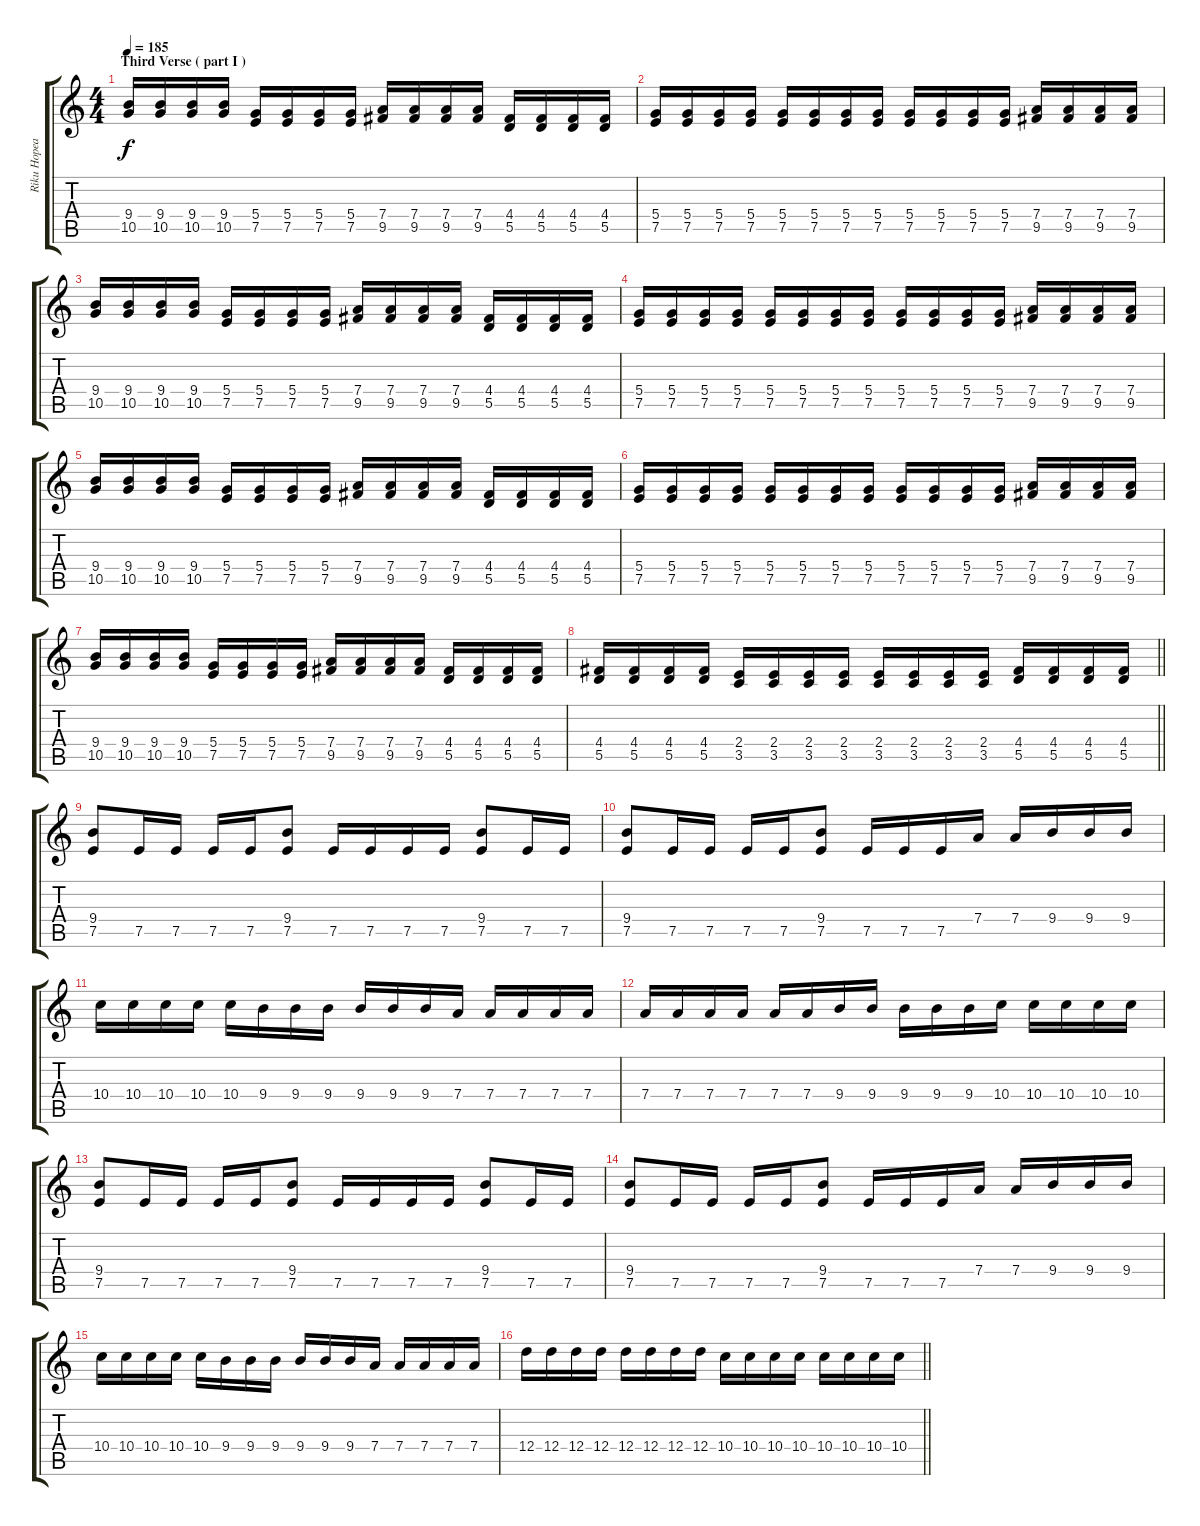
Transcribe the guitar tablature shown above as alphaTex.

\track ("Riku Hopeakoski '' K-oz ''" "Riku Hopea") {instrument overdrivenguitar}
\staff {score tabs}
\tuning (E4 B3 G3 D3 A2 E2) {hide}
\ts (4 4)
\section ("" "Third Verse ( part I )")
\tempo 185
\clef g2
\ks c
(9.4 10.5).16{dy f} (9.4 10.5).16 (9.4 10.5).16 (9.4 10.5).16 (5.4 7.5).16 (5.4 7.5).16 (5.4 7.5).16 (5.4 7.5).16 (7.4 9.5).16 (7.4 9.5).16 (7.4 9.5).16 (7.4 9.5).16 (4.4 5.5).16 (4.4 5.5).16 (4.4 5.5).16 (4.4 5.5).16 |
(5.4 7.5).16 (5.4 7.5).16 (5.4 7.5).16 (5.4 7.5).16 (5.4 7.5).16 (5.4 7.5).16 (5.4 7.5).16 (5.4 7.5).16 (5.4 7.5).16 (5.4 7.5).16 (5.4 7.5).16 (5.4 7.5).16 (7.4 9.5).16 (7.4 9.5).16 (7.4 9.5).16 (7.4 9.5).16 |
(9.4 10.5).16 (9.4 10.5).16 (9.4 10.5).16 (9.4 10.5).16 (5.4 7.5).16 (5.4 7.5).16 (5.4 7.5).16 (5.4 7.5).16 (7.4 9.5).16 (7.4 9.5).16 (7.4 9.5).16 (7.4 9.5).16 (4.4 5.5).16 (4.4 5.5).16 (4.4 5.5).16 (4.4 5.5).16 |
(5.4 7.5).16 (5.4 7.5).16 (5.4 7.5).16 (5.4 7.5).16 (5.4 7.5).16 (5.4 7.5).16 (5.4 7.5).16 (5.4 7.5).16 (5.4 7.5).16 (5.4 7.5).16 (5.4 7.5).16 (5.4 7.5).16 (7.4 9.5).16 (7.4 9.5).16 (7.4 9.5).16 (7.4 9.5).16 |
(9.4 10.5).16 (9.4 10.5).16 (9.4 10.5).16 (9.4 10.5).16 (5.4 7.5).16 (5.4 7.5).16 (5.4 7.5).16 (5.4 7.5).16 (7.4 9.5).16 (7.4 9.5).16 (7.4 9.5).16 (7.4 9.5).16 (4.4 5.5).16 (4.4 5.5).16 (4.4 5.5).16 (4.4 5.5).16 |
(5.4 7.5).16 (5.4 7.5).16 (5.4 7.5).16 (5.4 7.5).16 (5.4 7.5).16 (5.4 7.5).16 (5.4 7.5).16 (5.4 7.5).16 (5.4 7.5).16 (5.4 7.5).16 (5.4 7.5).16 (5.4 7.5).16 (7.4 9.5).16 (7.4 9.5).16 (7.4 9.5).16 (7.4 9.5).16 |
(9.4 10.5).16 (9.4 10.5).16 (9.4 10.5).16 (9.4 10.5).16 (5.4 7.5).16 (5.4 7.5).16 (5.4 7.5).16 (5.4 7.5).16 (7.4 9.5).16 (7.4 9.5).16 (7.4 9.5).16 (7.4 9.5).16 (4.4 5.5).16 (4.4 5.5).16 (4.4 5.5).16 (4.4 5.5).16 |
\barLineRight lightlight
(4.4 5.5).16 (4.4 5.5).16 (4.4 5.5).16 (4.4 5.5).16 (2.4 3.5).16 (2.4 3.5).16 (2.4 3.5).16 (2.4 3.5).16 (2.4 3.5).16 (2.4 3.5).16 (2.4 3.5).16 (2.4 3.5).16 (4.4 5.5).16 (4.4 5.5).16 (4.4 5.5).16 (4.4 5.5).16 |
(9.4 7.5).8 7.5.16 7.5.16 7.5.16 7.5.16 (9.4 7.5).8 7.5.16 7.5.16 7.5.16 7.5.16 (9.4 7.5).8 7.5.16 7.5.16 |
(9.4 7.5).8 7.5.16 7.5.16 7.5.16 7.5.16 (9.4 7.5).8 7.5.16 7.5.16 7.5.16 7.4.16 7.4.16 9.4.16 9.4.16 9.4.16 |
10.4.16 10.4.16 10.4.16 10.4.16 10.4.16 9.4.16 9.4.16 9.4.16 9.4.16 9.4.16 9.4.16 7.4.16 7.4.16 7.4.16 7.4.16 7.4.16 |
7.4.16 7.4.16 7.4.16 7.4.16 7.4.16 7.4.16 9.4.16 9.4.16 9.4.16 9.4.16 9.4.16 10.4.16 10.4.16 10.4.16 10.4.16 10.4.16 |
(9.4 7.5).8 7.5.16 7.5.16 7.5.16 7.5.16 (9.4 7.5).8 7.5.16 7.5.16 7.5.16 7.5.16 (9.4 7.5).8 7.5.16 7.5.16 |
(9.4 7.5).8 7.5.16 7.5.16 7.5.16 7.5.16 (9.4 7.5).8 7.5.16 7.5.16 7.5.16 7.4.16 7.4.16 9.4.16 9.4.16 9.4.16 |
10.4.16 10.4.16 10.4.16 10.4.16 10.4.16 9.4.16 9.4.16 9.4.16 9.4.16 9.4.16 9.4.16 7.4.16 7.4.16 7.4.16 7.4.16 7.4.16 |
\barLineRight lightlight
12.4.16 12.4.16 12.4.16 12.4.16 12.4.16 12.4.16 12.4.16 12.4.16 10.4.16 10.4.16 10.4.16 10.4.16 10.4.16 10.4.16 10.4.16 10.4.16
